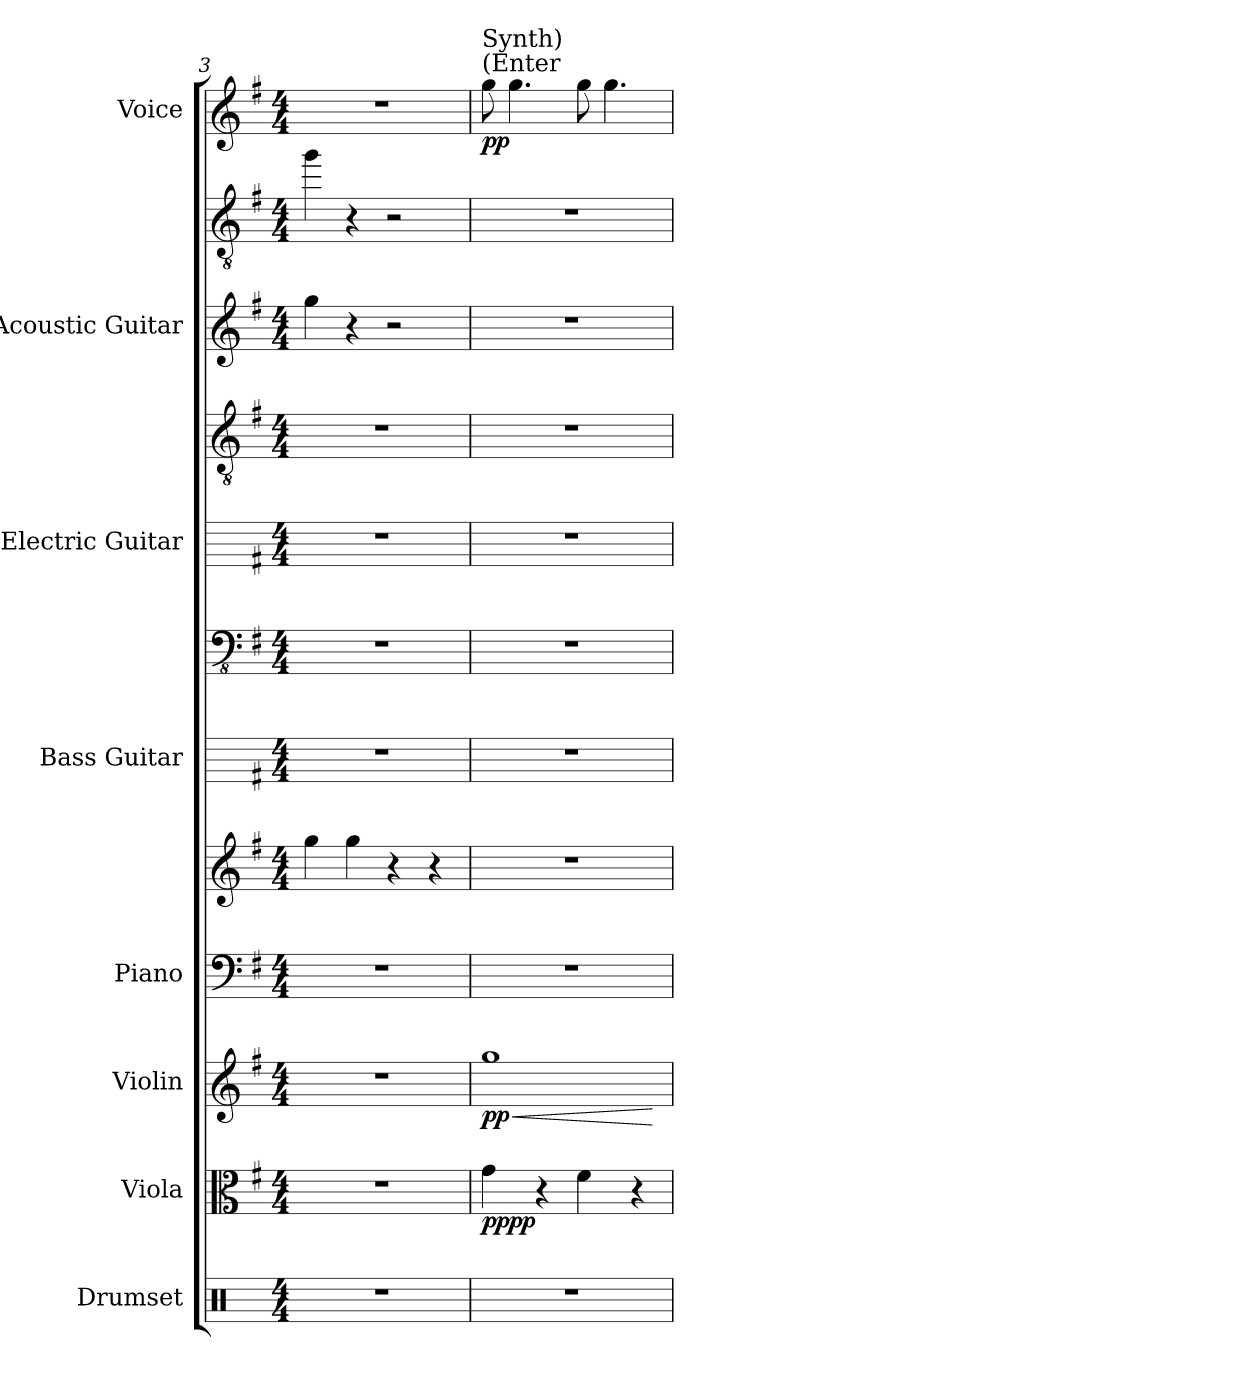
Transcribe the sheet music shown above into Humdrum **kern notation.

**kern	**kern	**dynam	**kern	**dynam	**kern	**kern	**kern	**kern	**kern	**kern	**kern	**kern	**kern	**dynam
*part8	*part7	*part7	*part6	*part6	*part5	*part5	*part4	*part4	*part3	*part3	*part2	*part2	*part1	*part1
*staff12	*staff11	*staff11	*staff10	*staff10	*staff9	*staff8	*staff7	*staff6	*staff5	*staff4	*staff3	*staff2	*staff1	*staff1
*I"Drumset	*I"Viola	*	*I"Violin	*	*I"Piano	*	*I"Bass Guitar	*	*I"Electric Guitar	*	*I"Acoustic Guitar	*	*I"Voice	*
*I'Drs.	*I'Vla.	*	*I'Vln.	*	*I'Pno.	*	*I'B. Guit.	*	*I'El. Guit.	*	*I'Guit.	*	*I'Vo.	*
*clefX	*clefC3	*	*clefG2	*	*clefF4	*clefG2	*	*clefFv4	*	*clefGv2	*	*clefGv2	*clefG2	*
*k[]	*k[f#]	*	*k[f#]	*	*k[f#]	*k[f#]	*k[f#]	*k[f#]	*k[f#]	*k[f#]	*k[f#]	*k[f#]	*k[f#]	*
*M4/4	*M4/4	*	*M4/4	*	*M4/4	*M4/4	*M4/4	*M4/4	*M4/4	*M4/4	*M4/4	*M4/4	*M4/4	*
=3	=3	=3	=3	=3	=3	=3	=3	=3	=3	=3	=3	=3	=3	=3
1r	1r	.	1r	.	1r	4gg\	1r	1r	1r	1r	4gg\	4gg\	1r	.
.	.	.	.	.	.	4gg\	.	.	.	.	4r	4r	.	.
.	.	.	.	.	.	4r	.	.	.	.	2r	2r	.	.
.	.	.	.	.	.	4r	.	.	.	.	.	.	.	.
=4	=4	=4	=4	=4	=4	=4	=4	=4	=4	=4	=4	=4	=4	=4
!	!	!	!	!	!	!	!	!	!	!	!	!	!LO:TX:a:t=(Enter	!
!	!	!	!	!	!	!	!	!	!	!	!	!	!LO:TX:a:t=Synth)	!
!	!	!LO:DY:b	!	!LO:HP:b	!	!	!	!	!	!	!	!	!	!
!	!	!LO:DY:n=1:b	!	!LO:DY:n=1:b	!	!	!	!	!	!	!	!	!	!LO:DY:b
1r	4g\	pp pp	1gg	< pp	1r	1r	1r	1r	1r	1r	1r	1r	8gg\	pp
.	.	.	.	.	.	.	.	.	.	.	.	.	4.gg\	.
.	4r	.	.	.	.	.	.	.	.	.	.	.	.	.
.	4f#\	.	.	.	.	.	.	.	.	.	.	.	8gg\	.
.	.	.	.	.	.	.	.	.	.	.	.	.	4.gg\	.
.	4r	.	.	.	.	.	.	.	.	.	.	.	.	.
.	.	.	.	[	.	.	.	.	.	.	.	.	.	.
=	=	=	=	=	=	=	=	=	=	=	=	=	=	=
*-	*-	*-	*-	*-	*-	*-	*-	*-	*-	*-	*-	*-	*-	*-
